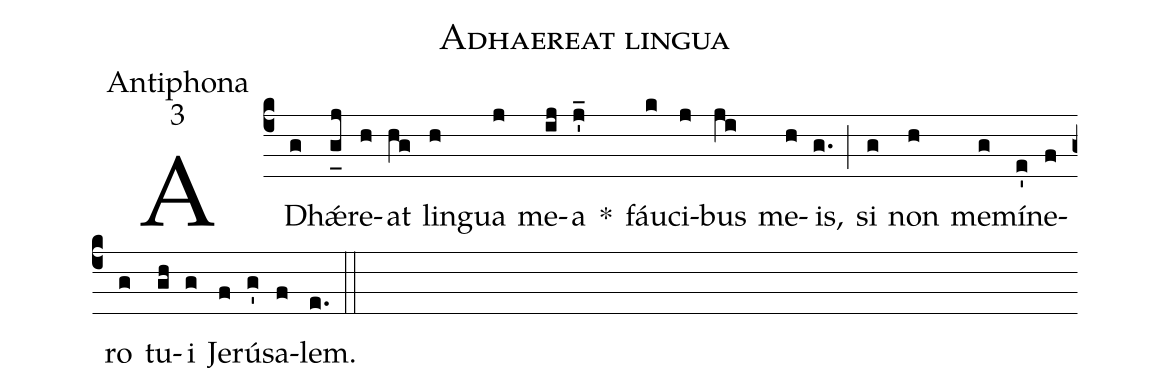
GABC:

name:Adhaereat lingua;
office-part:Antiphona;
mode:3;
%%
(c4) AD(g)hǽ(g_[uh:l]j)re(h)at(hg) lin(h)gua(j) me(ij)a(j'_) *() fáu(k)ci(j)bus(ji) me(h)is,(g.) (;) si(g) non(h) me(g)mí(e')ne(f)ro(g) tu(gh)i(g) Je(f)rú(g')sa(f)lem.(e.) (::)
